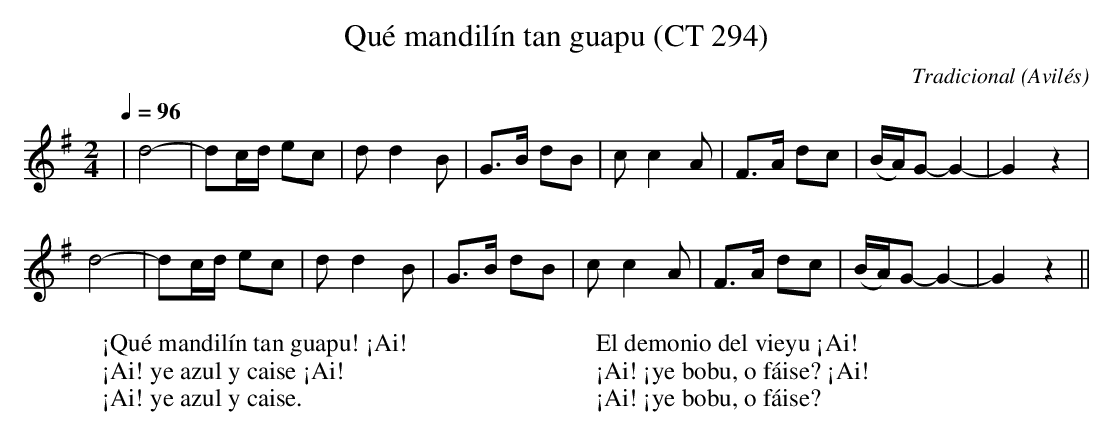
X:1
T:Qué mandilín tan guapu (CT 294)
C:Tradicional
O:Avilés
M:2/4
L:1/8
Q:1/4=96
W:¡Qué mandilín tan guapu! ¡Ai!
W:¡Ai! ye azul y caise ¡Ai!
W:¡Ai! ye azul y caise.
W:
W:El demonio del vieyu ¡Ai!
W:¡Ai! ¡ye bobu, o fáise? ¡Ai!
W:¡Ai! ¡ye bobu, o fáise?
K:G
|d4-|dc/d/ ec|d d2 B|G>B dB|c c2 A|F>A dc|(B/A/)G-G2-|G2 z2|
d4-|dc/d/ ec|d d2 B|G>B dB|c c2 A|F>A dc|(B/A/)G-G2-|G2 z2||
